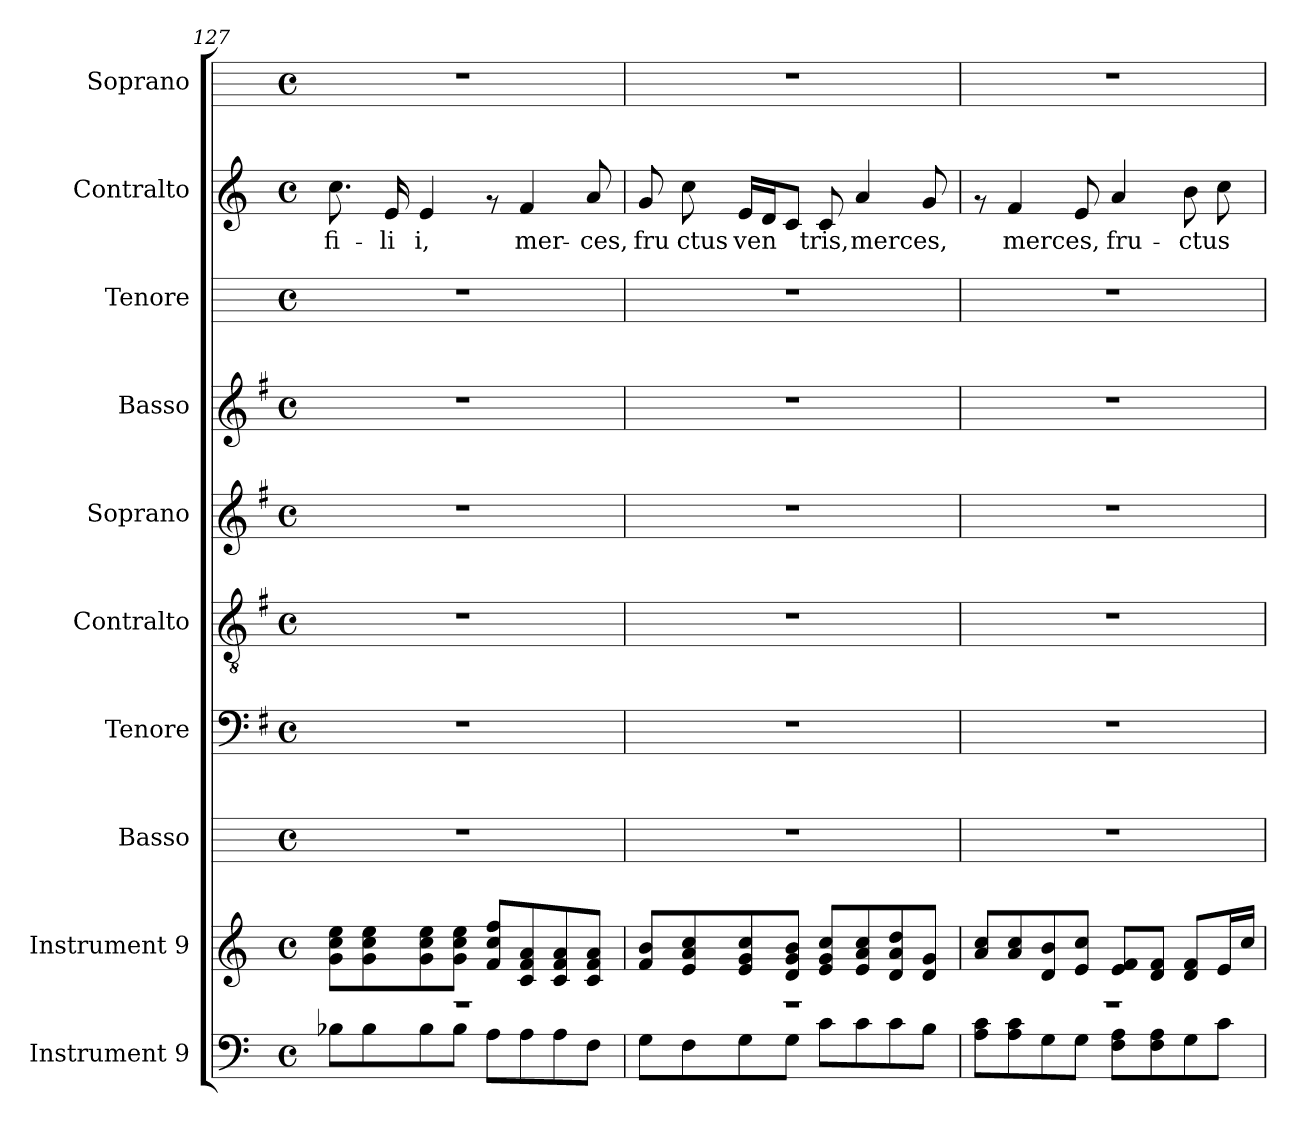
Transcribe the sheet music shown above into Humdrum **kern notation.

**kern	**kern	**kern	**kern	**kern	**kern	**kern	**kern	**kern	**text	**kern
*part10	*part9	*part8	*part7	*part6	*part5	*part4	*part3	*part2	*part2	*part1
*staff10	*staff9	*staff8	*staff7	*staff6	*staff5	*staff4	*staff3	*staff2	*staff2	*staff1
*I"Instrument 9	*I"Instrument 9	*I"Basso	*I"Tenore	*I"Contralto	*I"Soprano	*I"Basso	*I"Tenore	*I"Contralto	*	*I"Soprano
*	*	*	*	*	*	*I'Basso	*	*I'Contralto	*	*
*clefF4	*clefG2	*	*clefF4	*clefGv2	*clefG2	*clefG2	*	*clefG2	*	*
*k[]	*k[]	*k[]	*k[f#]	*k[f#]	*k[f#]	*k[f#]	*k[]	*k[]	*	*k[]
*C:	*C:	*C:	*G:	*G:	*G:	*G:	*C:	*C:	*	*C:
*M4/4	*M4/4	*M4/4	*M4/4	*M4/4	*M4/4	*M4/4	*M4/4	*M4/4	*	*M4/4
*met(c)	*met(c)	*met(c)	*met(c)	*met(c)	*met(c)	*met(c)	*met(c)	*met(c)	*	*met(c)
=127	=127	=127	=127	=127	=127	=127	=127	=127	=127	=127
*^	*	*	*	*	*	*	*	*	*	*
!	!	!	!	!	!	!	!	!	!	!LO:LY:b:cj	!
1r	8B-X\L	8ee\ 8cc\ 8g\L	1r	1r	1r	1r	1r	1r	8.cc\	fi-	1r
.	8B-\	8cc\ 8g\ 8ee\	.	.	.	.	.	.	.	.	.
!	!	!	!	!	!	!	!	!	!	!LO:LY:b:cj	!
.	.	.	.	.	.	.	.	.	16e/	-li	.
!	!	!	!	!	!	!	!	!	!	!LO:LY:b:cj	!
.	8B-\	8ee\ 8cc\ 8g\	.	.	.	.	.	.	4e/	i,	.
.	8B-\J	8ee\ 8g\ 8cc\J	.	.	.	.	.	.	.	.	.
.	8A\L	8cc/ 8f/ 8ff/L	.	.	.	.	.	.	8rf	.	.
!	!	!	!	!	!	!	!	!	!	!LO:LY:b:cj	!
.	8A\	8a/ 8f/ 8c/	.	.	.	.	.	.	4f/	mer-	.
.	8A\	8a/ 8f/ 8c/	.	.	.	.	.	.	.	.	.
!	!	!	!	!	!	!	!	!	!	!LO:LY:b:cj	!
.	8F\J	8a/ 8f/ 8c/J	.	.	.	.	.	.	8a/	-ces,	.
!!LO:LB:g=z
=128	=128	=128	=128	=128	=128	=128	=128	=128	=128	=128	=128
!	!	!	!	!	!	!	!	!	!	!LO:LY:b:cj	!
1r	8G\L	8f/ 8b/L	1r	1r	1r	1r	1r	1r	8g/	fru	1r
!	!	!	!	!	!	!	!	!	!	!LO:LY:b:cj	!
.	8F\	8a/ 8e/ 8cc/	.	.	.	.	.	.	8cc\	ctus	.
!	!	!	!	!	!	!	!	!	!	!LO:LY:b:cj	!
.	8G\	8g/ 8e/ 8cc/	.	.	.	.	.	.	16e/L	ven-	.
!	!	!	!	!	!	!	!	!	!	!LO:LY:b:cj	!
.	.	.	.	.	.	.	.	.	16d/	--	.
!	!	!	!	!	!	!	!	!	!	!LO:LY:b:cj	!
.	8G\J	8g/ 8d/ 8b/J	.	.	.	.	.	.	8c/J	--	.
!	!	!	!	!	!	!	!	!	!	!LO:LY:b:cj	!
.	8c\L	8g/ 8e/ 8cc/L	.	.	.	.	.	.	8c/	-tris,	.
!	!	!	!	!	!	!	!	!	!	!LO:LY:b:cj	!
.	8c\	8a/ 8e/ 8cc/	.	.	.	.	.	.	4a/	merces,	.
.	8c\	8dd/ 8d/ 8a/	.	.	.	.	.	.	.	.	.
!	!	!	!	!	!	!	!	!	!	!LO:LY:b:cj	!
.	8B\J	8g/ 8d/J	.	.	.	.	.	.	8g/	.	.
=129	=129	=129	=129	=129	=129	=129	=129	=129	=129	=129	=129
1r	8A\ 8c\L	8cc/ 8a/L	1r	1r	1r	1r	1r	1r	8rf	.	1r
!	!	!	!	!	!	!	!	!	!	!LO:LY:b:cj	!
.	8c\ 8A\	8cc/ 8a/	.	.	.	.	.	.	4f/	merces,	.
.	8G\	8b/ 8d/	.	.	.	.	.	.	.	.	.
!	!	!	!	!	!	!	!	!	!	!LO:LY:b:cj	!
.	8G\J	8cc/ 8e/J	.	.	.	.	.	.	8e/	.	.
!	!	!	!	!	!	!	!	!	!	!LO:LY:b:cj	!
.	8A\ 8F\L	8e/ 8f/L	.	.	.	.	.	.	4a/	fru-	.
.	8A\ 8F\	8f/ 8d/J	.	.	.	.	.	.	.	.	.
!	!	!	!	!	!	!	!	!	!	!LO:LY:b:cj	!
.	8G\	8d/ 8f/L	.	.	.	.	.	.	8b\	-ctus	.
!	!	!	!	!	!	!	!	!	!	!LO:LY:b:cj	!
.	8c\J	16e/	.	.	.	.	.	.	8cc\	.	.
.	.	16cc/J	.	.	.	.	.	.	.	.	.
*v	*v	*	*	*	*	*	*	*	*	*	*
=	=	=	=	=	=	=	=	=	=	=
*-	*-	*-	*-	*-	*-	*-	*-	*-	*-	*-
